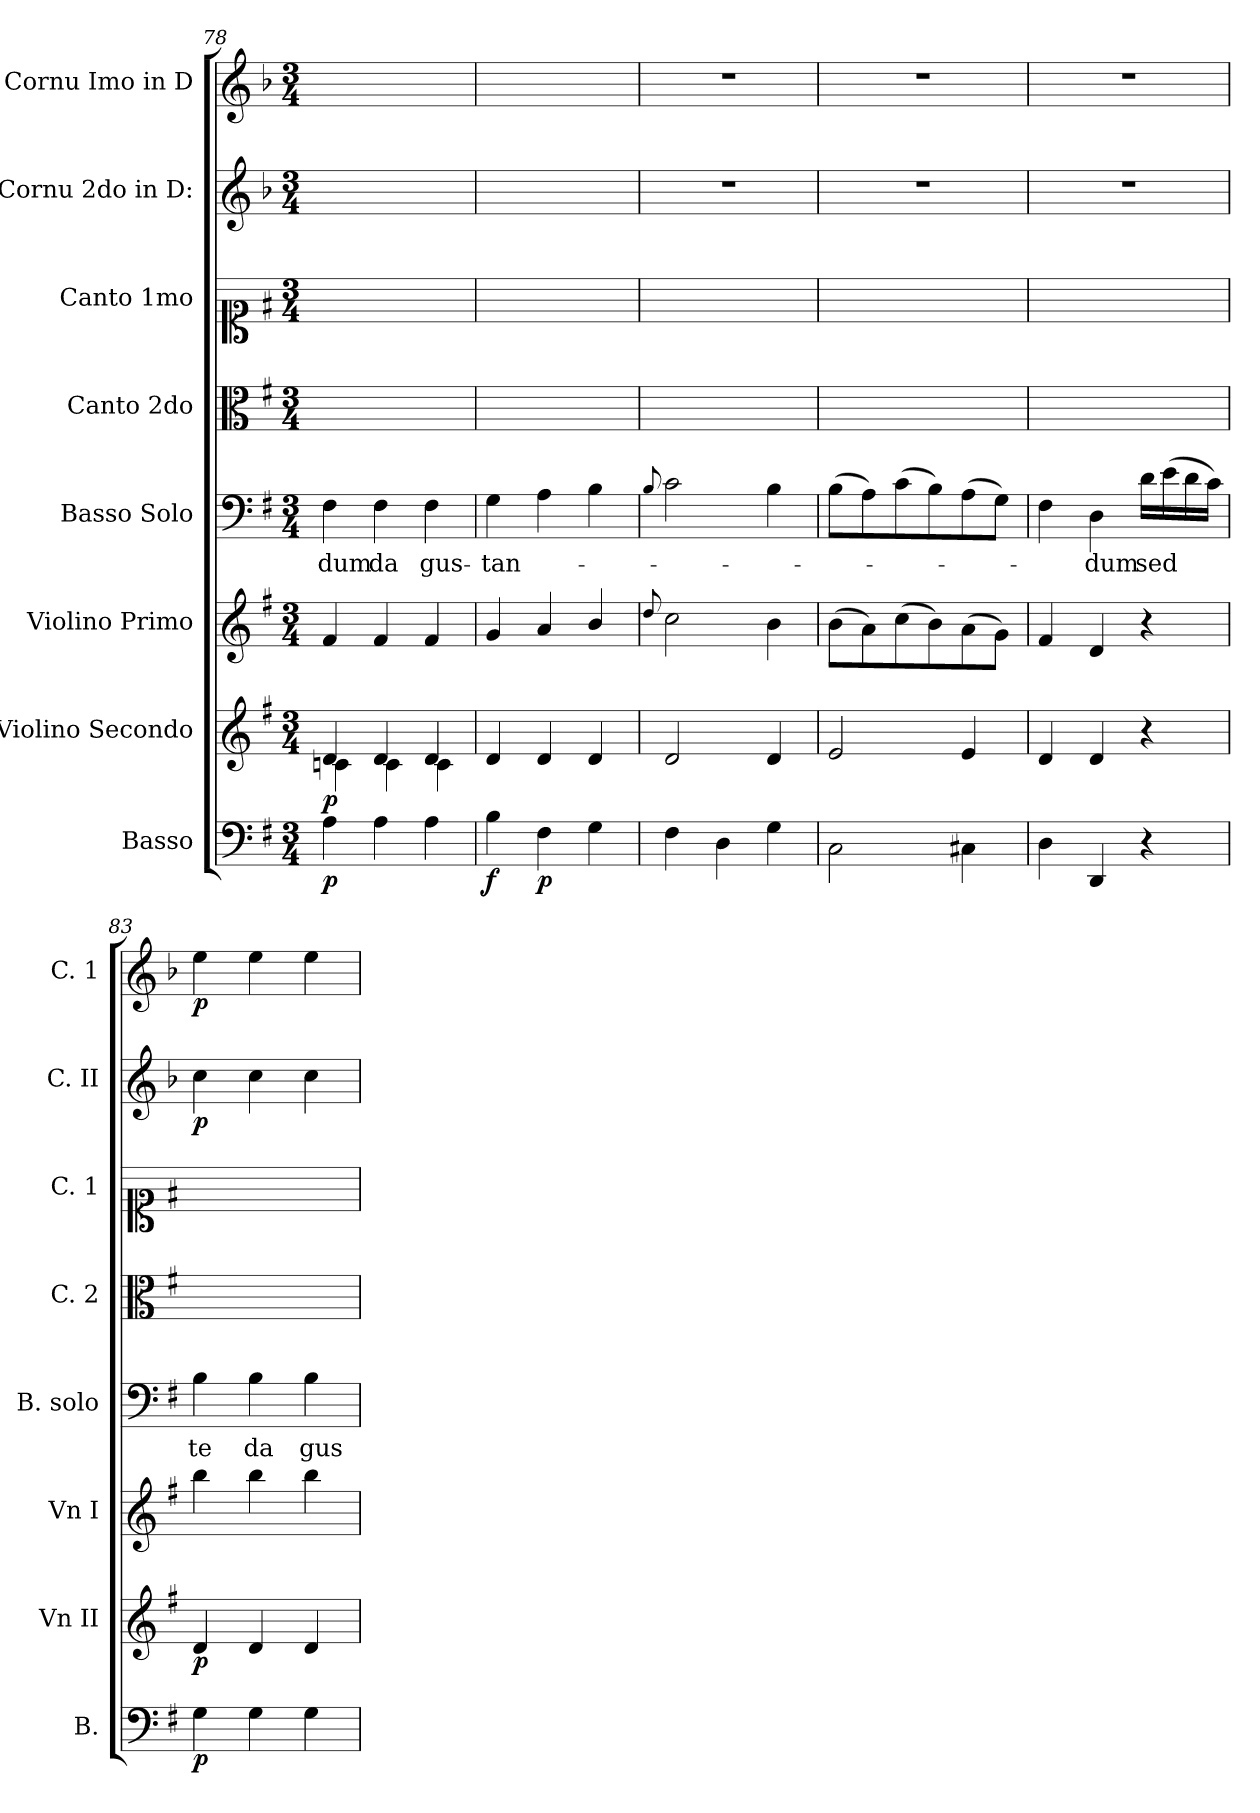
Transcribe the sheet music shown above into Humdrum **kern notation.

**kern	**dynam	**kern	**dynam	**kern	**kern	**text	**kern	**kern	**kern	**dynam	**kern	**dynam
*part8	*part8	*part7	*part7	*part6	*part5	*part5	*part4	*part3	*part2	*part2	*part1	*part1
*staff8	*staff8	*staff7	*staff7	*staff6	*staff5	*staff5	*staff4	*staff3	*staff2	*staff2	*staff1	*staff1
*I"Basso	*	*I"Violino Secondo	*	*I"Violino Primo	*I"Basso Solo	*	*I"Canto 2do	*I"Canto 1mo	*I"Cornu 2do in D:	*	*I"Cornu Imo in D	*
*I'B.	*	*I'Vn II	*	*I'Vn I	*I'B. solo	*	*I'C. 2	*I'C. 1	*I'C. II	*	*I'C. 1	*
*clefF4	*	*clefG2	*	*clefG2	*clefF4	*	*clefC3	*clefC1	*clefG2	*	*clefG2	*
*	*	*	*	*	*	*	*	*	*ITrd-1c-2	*	*ITrd-1c-2	*
*k[f#]	*	*k[f#]	*	*k[f#]	*k[f#]	*	*k[f#]	*k[f#]	*k[f#]	*	*k[f#]	*
*G:	*	*G:	*	*G:	*G:	*	*G:	*G:	*G:	*	*G:	*
*M3/4	*	*M3/4	*	*M3/4	*M3/4	*	*M3/4	*M3/4	*M3/4	*	*M3/4	*
=78	=78	=78	=78	=78	=78	=78	=78	=78	=78	=78	=78	=78
*	*	*^	*	*	*	*	*	*	*	*	*	*
4A\	p	4d/	4cn\	p	4f#/	4F#\	-dum	2.ryy	2.ryy	2.ryy	.	2.ryy	.
4A\	.	4d/	4c\	.	4f#/	4F#\	da	.	.	.	.	.	.
4A\	.	4d/	4c\	.	4f#/	4F#\	gus-	.	.	.	.	.	.
=79	=79	=79	=79	=79	=79	=79	=79	=79	=79	=79	=79	=79	=79
!	!	!LO:TX:a:color=crimson:t=⚠	!	!	!	!	!	!	!	!	!	!	!
*	*	*v	*v	*	*	*	*	*	*	*	*	*	*
4B\	f	4d/	.	4g/	4G\	-tan-	2.ryy	2.ryy	2.ryy	.	2.ryy	.
4F#\	p	4d/	.	4a/	4A\	.	.	.	.	.	.	.
4G\	.	4d/	.	4b/	4B\	.	.	.	.	.	.	.
=80	=80	=80	=80	=80	=80	=80	=80	=80	=80	=80	=80	=80
.	.	.	.	8qqdd/	8qqB/	.	.	.	.	.	.	.
4F#\	.	2d/	.	2cc\	2c\	.	2.ryy	2.ryy	2.r	.	2.r	.
4D\	.	.	.	.	.	.	.	.	.	.	.	.
4G\	.	4d/	.	4b\	4B\	.	.	.	.	.	.	.
=81	=81	=81	=81	=81	=81	=81	=81	=81	=81	=81	=81	=81
2C\	.	2e/	.	(8b\L	(8B\L	.	2.ryy	2.ryy	2.r	.	2.r	.
.	.	.	.	8a\)	8A\)	.	.	.	.	.	.	.
.	.	.	.	(8cc\	(8c\	.	.	.	.	.	.	.
.	.	.	.	8b\)	8B\)	.	.	.	.	.	.	.
4C#X\	.	4e/	.	(8a\	(8A\	.	.	.	.	.	.	.
.	.	.	.	8g\J)	8G\J)	.	.	.	.	.	.	.
=82	=82	=82	=82	=82	=82	=82	=82	=82	=82	=82	=82	=82
4D\	.	4d/	.	4f#/	4F#\	.	2.ryy	2.ryy	2.r	.	2.r	.
4DD/	.	4d/	.	4d/	4D\	-dum	.	.	.	.	.	.
4r	.	4r	.	4r	16d\LL	sed	.	.	.	.	.	.
.	.	.	.	.	(16e\	.	.	.	.	.	.	.
.	.	.	.	.	16d\	.	.	.	.	.	.	.
.	.	.	.	.	16c\JJ)	.	.	.	.	.	.	.
=83	=83	=83	=83	=83	=83	=83	=83	=83	=83	=83	=83	=83
4G\	p	4d/	p	4bb\	4B\	te	2.ryy	2.ryy	4dd\	p	4ff#\	p
4G\	.	4d/	.	4bb\	4B\	da	.	.	4dd\	.	4ff#\	.
4G\	.	4d/	.	4bb\	4B\	gus-	.	.	4dd\	.	4ff#\	.
=	=	=	=	=	=	=	=	=	=	=	=	=
*-	*-	*-	*-	*-	*-	*-	*-	*-	*-	*-	*-	*-
